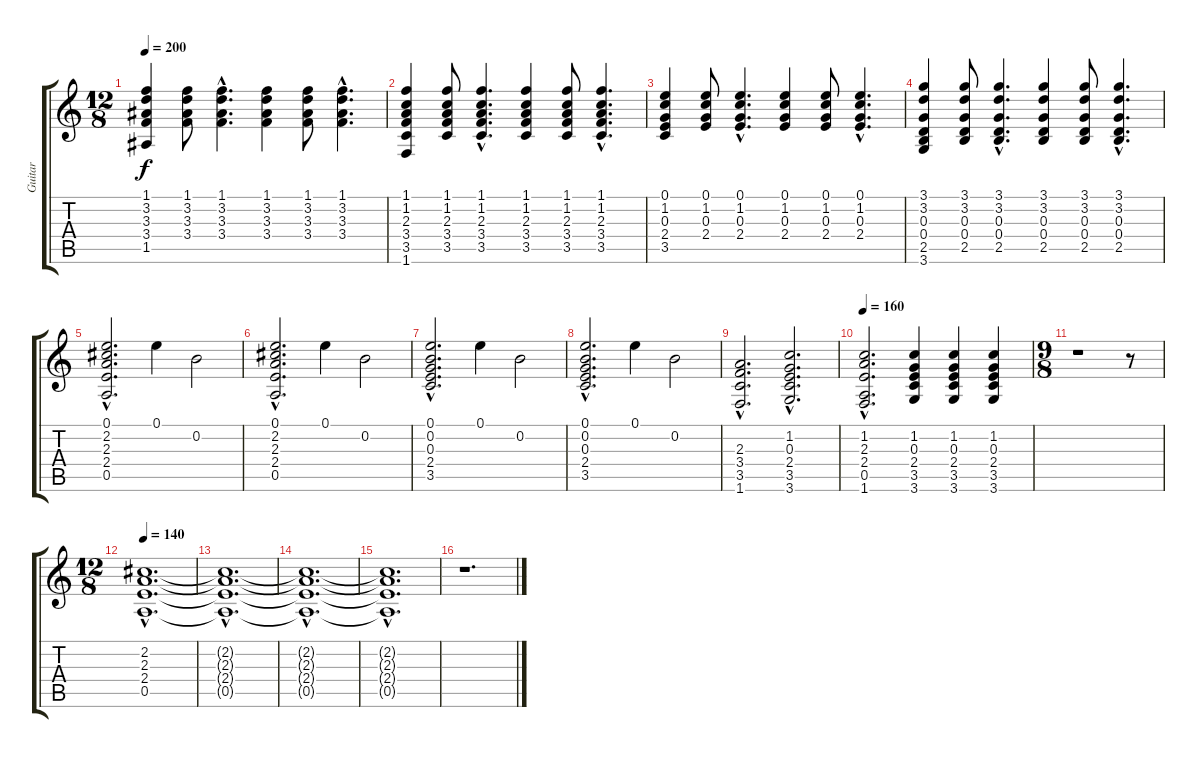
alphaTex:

\track ("Guitar" "Guitar") {instrument overdrivenguitar}
\staff {score tabs}
\tuning (E4 B3 G3 D3 A2 E2) {hide}
\ts (12 8)
\tempo 200
\clef g2
\ks c
(1.1 3.2 3.3 3.4 1.5).4{dy f} (1.1 3.2 3.3 3.4).8 (1.1{hac} 3.2{hac} 3.3{hac} 3.4{hac}).4{d} (1.1 3.2 3.3 3.4).4 (1.1 3.2 3.3 3.4).8 (1.1{hac} 3.2{hac} 3.3{hac} 3.4{hac}).4{d} |
(1.1 1.2 2.3 3.4 3.5 1.6).4 (1.1 1.2 2.3 3.4 3.5).8 (1.1{hac} 1.2{hac} 2.3{hac} 3.4{hac} 3.5{hac}).4{d} (1.1 1.2 2.3 3.4 3.5).4 (1.1 1.2 2.3 3.4 3.5).8 (1.1{hac} 1.2{hac} 2.3{hac} 3.4{hac} 3.5{hac}).4{d} |
(0.1 1.2 0.3 2.4 3.5).4 (0.1 1.2 0.3 2.4).8 (0.1{hac} 1.2{hac} 0.3{hac} 2.4{hac}).4{d} (0.1 1.2 0.3 2.4).4 (0.1 1.2 0.3 2.4).8 (0.1{hac} 1.2{hac} 0.3{hac} 2.4{hac}).4{d} |
(3.1 3.2 0.3 0.4 2.5 3.6).4 (3.1 3.2 0.3 0.4 2.5).8 (3.1{hac} 3.2{hac} 0.3{hac} 0.4{hac} 2.5{hac}).4{d} (3.1 3.2 0.3 0.4 2.5).4 (3.1 3.2 0.3 0.4 2.5).8 (3.1{hac} 3.2{hac} 0.3{hac} 0.4{hac} 2.5{hac}).4{d} |
(0.1{hac} 2.2{hac} 2.3{hac} 2.4{hac} 0.5{hac}).2{d} 0.1.4 0.2.2 |
(0.1{hac} 2.2{hac} 2.3{hac} 2.4{hac} 0.5{hac}).2{d} 0.1.4 0.2.2 |
(0.1{hac} 0.2{hac} 0.3{hac} 2.4{hac} 3.5{hac}).2{d} 0.1.4 0.2.2 |
(0.1{hac} 0.2{hac} 0.3{hac} 2.4{hac} 3.5{hac}).2{d} 0.1.4 0.2.2 |
(2.3{hac} 3.4{hac} 3.5{hac} 1.6{hac}).2{d} (1.2{hac} 0.3{hac} 2.4{hac} 3.5{hac} 3.6{hac}).2{d} |
\tempo 160
(1.2{hac} 2.3{hac} 2.4{hac} 0.5{hac} 1.6{hac}).2{d} (1.2 0.3 2.4 3.5 3.6).4 (1.2 0.3 2.4 3.5 3.6).4 (1.2 0.3 2.4 3.5 3.6).4 |
\ts (9 8)
r.1 r.8 |
\ts (12 8)
\tempo 140
(2.2{hac} 2.3{hac} 2.4{hac} 0.5{hac}).1{d} |
(2.2{hac t} 2.3{hac t} 2.4{hac t} 0.5{hac t}).1{d} |
(2.2{hac t} 2.3{hac t} 2.4{hac t} 0.5{hac t}).1{d} |
(2.2{hac t} 2.3{hac t} 2.4{hac t} 0.5{hac t}).1{d} |
r.1{d}
